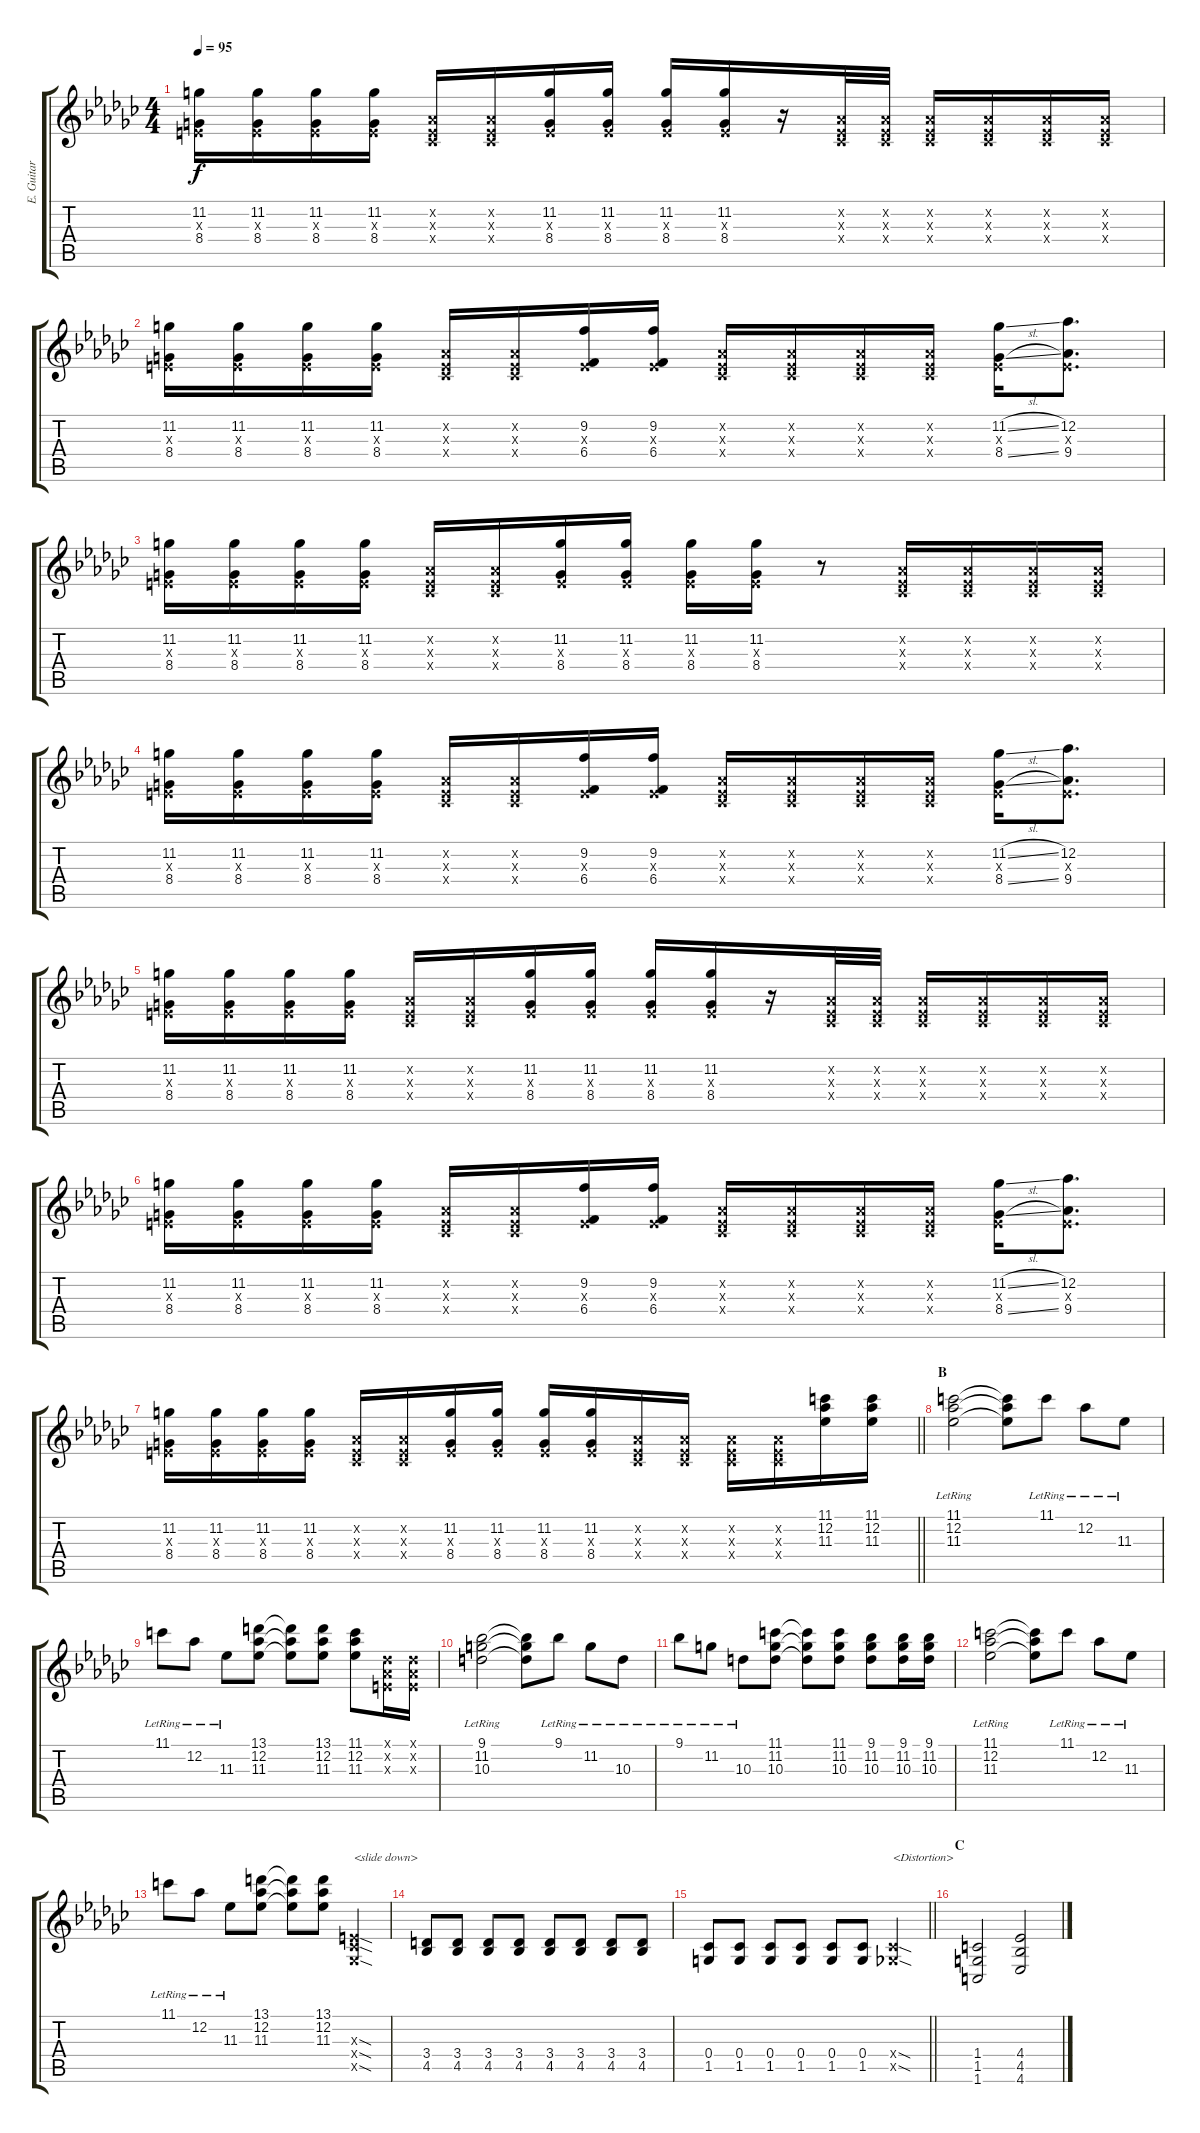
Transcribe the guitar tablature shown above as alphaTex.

\track ("E. Guitar III" "E. Guitar ") {instrument overdrivenguitar}
\staff {score tabs}
\tuning (Db4 Ab3 E3 B2 Gb2 B1) {hide}
\ts (4 4)
\tempo 95
\clef g2
\ks gb
(11.2 0.3{x} 8.4).16{dy f} (11.2 0.3{x} 8.4).16 (11.2 0.3{x} 8.4).16 (11.2 0.3{x} 8.4).16 (0.2{x} 0.3{x} 0.4{x}).16 (0.2{x} 0.3{x} 0.4{x}).16 (11.2 0.3{x} 8.4).16 (11.2 0.3{x} 8.4).16 (11.2 0.3{x} 8.4).16 (11.2 0.3{x} 8.4).16 r.16 (0.2{x} 0.3{x} 0.4{x}).32 (0.2{x} 0.3{x} 0.4{x}).32 (0.2{x} 0.3{x} 0.4{x}).16 (0.2{x} 0.3{x} 0.4{x}).16 (0.2{x} 0.3{x} 0.4{x}).16 (0.2{x} 0.3{x} 0.4{x}).16 |
(11.2 0.3{x} 8.4).16 (11.2 0.3{x} 8.4).16 (11.2 0.3{x} 8.4).16 (11.2 0.3{x} 8.4).16 (0.2{x} 0.3{x} 0.4{x}).16 (0.2{x} 0.3{x} 0.4{x}).16 (9.2 0.3{x} 6.4).16 (9.2 0.3{x} 6.4).16 (0.2{x} 0.3{x} 0.4{x}).16 (0.2{x} 0.3{x} 0.4{x}).16 (0.2{x} 0.3{x} 0.4{x}).16 (0.2{x} 0.3{x} 0.4{x}).16 (11.2{sl} 0.3{x} 8.4{sl}).16 (12.2 0.3{x} 9.4).8{d} |
(11.2 0.3{x} 8.4).16 (11.2 0.3{x} 8.4).16 (11.2 0.3{x} 8.4).16 (11.2 0.3{x} 8.4).16 (0.2{x} 0.3{x} 0.4{x}).16 (0.2{x} 0.3{x} 0.4{x}).16 (11.2 0.3{x} 8.4).16 (11.2 0.3{x} 8.4).16 (11.2 0.3{x} 8.4).16 (11.2 0.3{x} 8.4).16 r.8 (0.2{x} 0.3{x} 0.4{x}).16 (0.2{x} 0.3{x} 0.4{x}).16 (0.2{x} 0.3{x} 0.4{x}).16 (0.2{x} 0.3{x} 0.4{x}).16 |
(11.2 0.3{x} 8.4).16 (11.2 0.3{x} 8.4).16 (11.2 0.3{x} 8.4).16 (11.2 0.3{x} 8.4).16 (0.2{x} 0.3{x} 0.4{x}).16 (0.2{x} 0.3{x} 0.4{x}).16 (9.2 0.3{x} 6.4).16 (9.2 0.3{x} 6.4).16 (0.2{x} 0.3{x} 0.4{x}).16 (0.2{x} 0.3{x} 0.4{x}).16 (0.2{x} 0.3{x} 0.4{x}).16 (0.2{x} 0.3{x} 0.4{x}).16 (11.2{sl} 0.3{x} 8.4{sl}).16 (12.2 0.3{x} 9.4).8{d} |
(11.2 0.3{x} 8.4).16 (11.2 0.3{x} 8.4).16 (11.2 0.3{x} 8.4).16 (11.2 0.3{x} 8.4).16 (0.2{x} 0.3{x} 0.4{x}).16 (0.2{x} 0.3{x} 0.4{x}).16 (11.2 0.3{x} 8.4).16 (11.2 0.3{x} 8.4).16 (11.2 0.3{x} 8.4).16 (11.2 0.3{x} 8.4).16 r.16 (0.2{x} 0.3{x} 0.4{x}).32 (0.2{x} 0.3{x} 0.4{x}).32 (0.2{x} 0.3{x} 0.4{x}).16 (0.2{x} 0.3{x} 0.4{x}).16 (0.2{x} 0.3{x} 0.4{x}).16 (0.2{x} 0.3{x} 0.4{x}).16 |
(11.2 0.3{x} 8.4).16 (11.2 0.3{x} 8.4).16 (11.2 0.3{x} 8.4).16 (11.2 0.3{x} 8.4).16 (0.2{x} 0.3{x} 0.4{x}).16 (0.2{x} 0.3{x} 0.4{x}).16 (9.2 0.3{x} 6.4).16 (9.2 0.3{x} 6.4).16 (0.2{x} 0.3{x} 0.4{x}).16 (0.2{x} 0.3{x} 0.4{x}).16 (0.2{x} 0.3{x} 0.4{x}).16 (0.2{x} 0.3{x} 0.4{x}).16 (11.2{sl} 0.3{x} 8.4{sl}).16 (12.2 0.3{x} 9.4).8{d} |
\barLineRight lightlight
(11.2 0.3{x} 8.4).16 (11.2 0.3{x} 8.4).16 (11.2 0.3{x} 8.4).16 (11.2 0.3{x} 8.4).16 (0.2{x} 0.3{x} 0.4{x}).16 (0.2{x} 0.3{x} 0.4{x}).16 (11.2 0.3{x} 8.4).16 (11.2 0.3{x} 8.4).16 (11.2 0.3{x} 8.4).16 (11.2 0.3{x} 8.4).16 (0.2{x} 0.3{x} 0.4{x}).16 (0.2{x} 0.3{x} 0.4{x}).16 (0.2{x} 0.3{x} 0.4{x}).16 (0.2{x} 0.3{x} 0.4{x}).16 (11.1 12.2 11.3).16 (11.1 12.2 11.3).16 |
\section ("" "B")
(11.1{lr} 12.2{lr} 11.3{lr}).2 (11.1{t} 12.2{t} 11.3{t}).8 11.1{lr}.8 12.2{lr}.8 11.3{lr}.8 |
11.1{lr}.8 12.2{lr}.8 11.3{lr}.8 (13.1 12.2 11.3).8 (13.1{t} 12.2{t} 11.3{t}).8 (13.1 12.2 11.3).8 (11.1 12.2 11.3).8 (0.1{x} 0.2{x} 0.3{x}).16 (0.1{x} 0.2{x} 0.3{x}).16 |
(9.1{lr} 11.2{lr} 10.3{lr}).2 (9.1{t} 11.2{t} 10.3{t}).8 9.1{lr}.8 11.2{lr}.8 10.3{lr}.8 |
9.1{lr}.8 11.2{lr}.8 10.3{lr}.8 (11.1 11.2 10.3).8 (11.1{t} 11.2{t} 10.3{t}).8 (11.1 11.2 10.3).8 (9.1 11.2 10.3).8 (9.1 11.2 10.3).16 (9.1 11.2 10.3).16 |
(11.1{lr} 12.2{lr} 11.3{lr}).2 (11.1{t} 12.2{t} 11.3{t}).8 11.1{lr}.8 12.2{lr}.8 11.3{lr}.8 |
11.1{lr}.8 12.2{lr}.8 11.3{lr}.8 (13.1 12.2 11.3).8 (13.1{t} 12.2{t} 11.3{t}).8 (13.1 12.2 11.3).8 (0.3{sod x} 0.4{sod x} 0.5{sod x}).4{txt "<slide down>"} |
(3.4 4.5).8 (3.4 4.5).8 (3.4 4.5).8 (3.4 4.5).8 (3.4 4.5).8 (3.4 4.5).8 (3.4 4.5).8 (3.4 4.5).8 |
\barLineRight lightlight
(0.4 1.5).8 (0.4 1.5).8 (0.4 1.5).8 (0.4 1.5).8 (0.4 1.5).8 (0.4 1.5).8 (0.4{sod x} 0.5{sod x}).4{txt "<Distortion>"} |
\section ("" "C")
(1.4 1.5 1.6).2 (4.4 4.5 4.6).2
